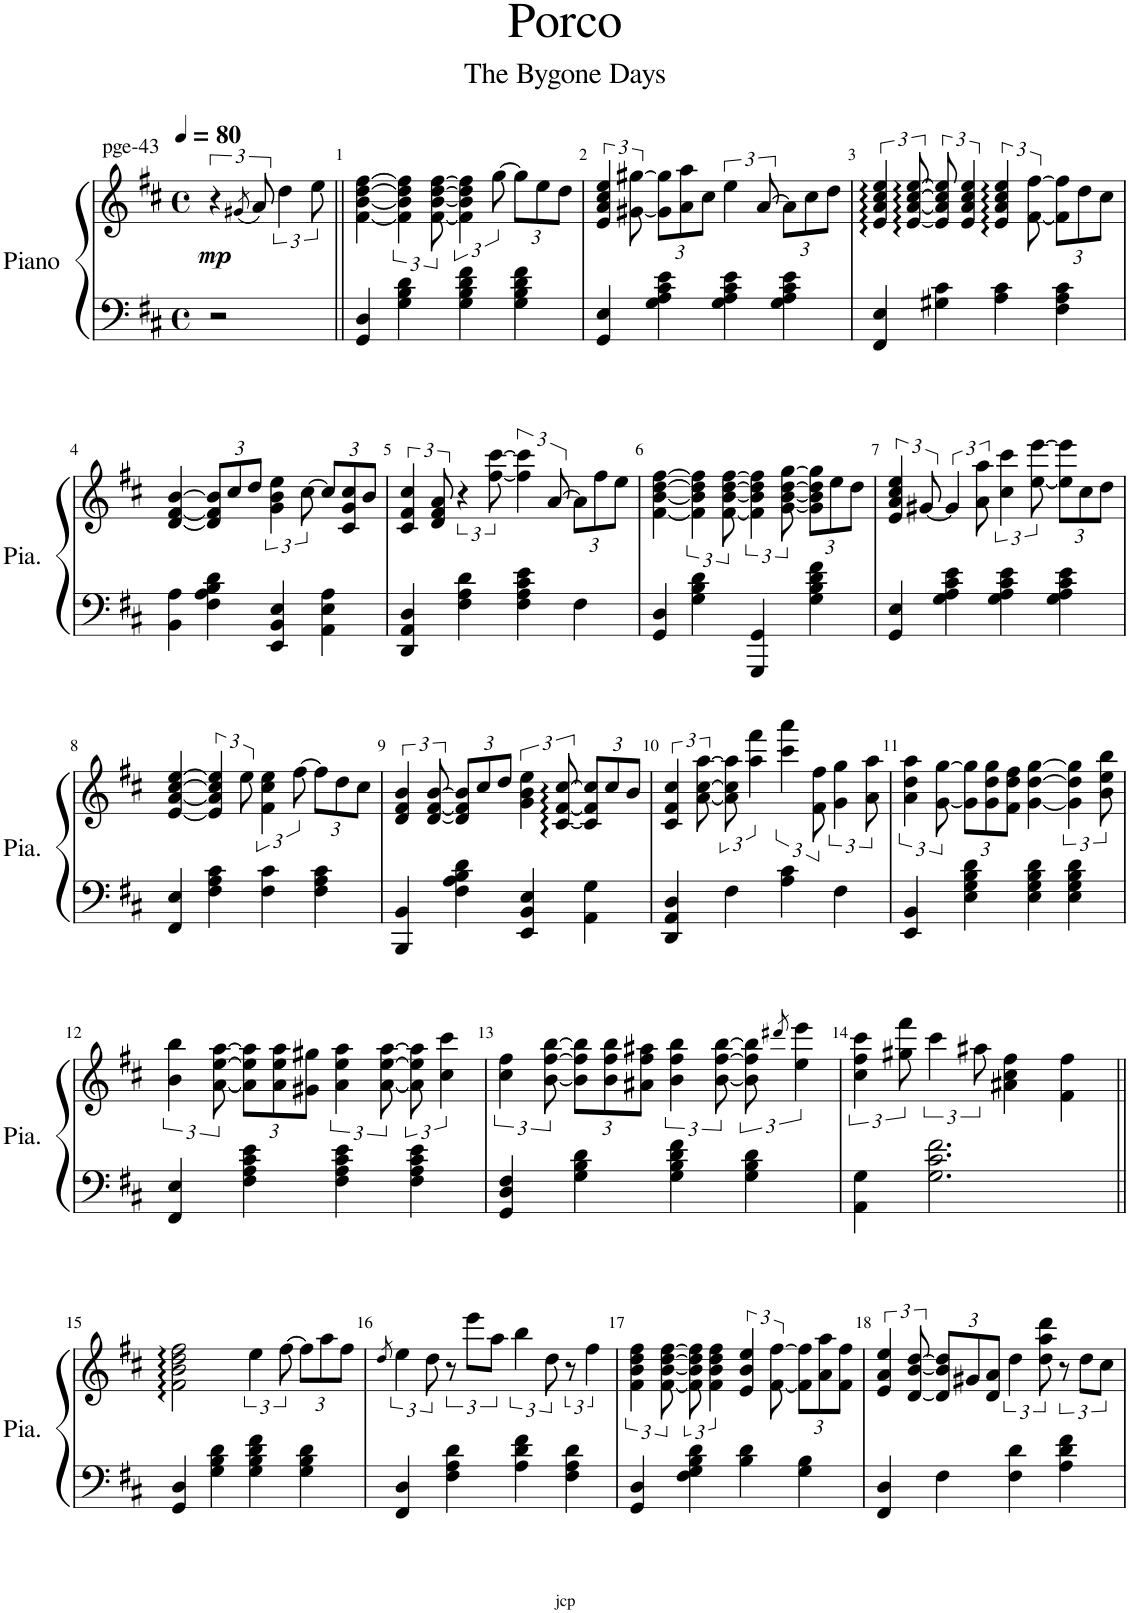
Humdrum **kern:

**kern	**kern	**dynam
*part1	*part1	*part1
*staff2	*staff1	*staff1/2
*I"Piano	*	*
*I'Pia.	*	*
*clefF4	*clefG2	*
*k[f#c#]	*k[f#c#]	*
*M4/4	*M4/4	*
*met(c)	*met(c)	*
*MM80	*MM80	*
=	=	=
!	!LO:TX:a:t=pge-43	!
!	!	!LO:DY:b
2r	6r	mp
.	(8qg#X/	.
.	12a/)	.
.	6dd\	.
.	12ee\	.
=1||	=1||	=1||
4GG/ 4D/	[4f#\ [4b\ [4dd\ [4ff#\	.
4G\ 4B\ 4d\	4f#\] 4b\] 4dd\] 4ff#\]	.
4G\ 4B\ 4d\ 4f#\	6f#\] 6b\] 6dd\] 6ff#\]	.
.	[12gg\	.
*	*Xbrackettup	*
4G\ 4B\ 4d\ 4f#\	12gg\L]	.
.	12ee\	.
.	12dd\J	.
=2	=2	=2
*	*brackettup	*
4GG/ 4E/	6e/ 6a/ 6cc#/ 6ee/	.
.	[12g#X\ [12gg#X\	.
*	*Xbrackettup	*
4G\ 4A\ 4c#\ 4e\	12g#\] 12gg#\]L	.
.	12a\ 12aa\	.
.	12cc#\J	.
*	*brackettup	*
4G\ 4A\ 4c#\ 4e\	6ee\	.
.	[12a/	.
*	*Xbrackettup	*
4G\ 4A\ 4c#\ 4e\	12a\L]	.
.	12cc#\	.
.	12dd\J	.
=3	=3	=3
*	*brackettup	*
4FF#/ 4E/	6e/ 6a/ 6cc#/ 6ee/	.
.	[12e/ [12a/ [12cc#/ [12ee/	.
4G#X\ 4c#\	12e/] 12a/] 12cc#/] 12ee/]	.
.	6e/ 6a/ 6cc#/ 6ee/	.
4A\ 4c#\	6e/ 6a/ 6cc#/ 6ee/	.
.	[12f#\ [12ff#\	.
*	*Xbrackettup	*
4F#\ 4A\ 4c#\	12f#\] 12ff#\]L	.
.	12dd\	.
.	12cc#\J	.
!!LO:LB:g=z
=4	=4	=4
4BB\ 4A\	[4d/ [4f#/ [4b/	.
4F#\ 4A\ 4B\ 4d\	12d/] 12f#/] 12b/]L	.
.	12cc#/	.
.	12dd/J	.
*	*brackettup	*
4EE/ 4BB/ 4E/	6g\ 6b\ 6ee\	.
.	[12cc#\	.
*	*Xbrackettup	*
4AA\ 4E\ 4A\	12cc#/L]	.
.	12c#/ 12g/ 12cc#/	.
.	12b/J	.
=5	=5	=5
*	*brackettup	*
4DD/ 4AA/ 4D/	6c#/ 6f#/ 6cc#/	.
.	12d/ 12f#/ 12a/	.
4F#\ 4A\ 4d\	6r	.
.	[4ff#\ [4ccc#\	.
4F#\ 4A\ 4c#\ 4e\	.	.
.	[12a/	.
4F#\	12a\L]	.
.	12ff#\	.
.	12ee\J	.
=6	=6	=6
4GG/ 4D/	[4f#\ [4b\ [4dd\ [4ff#\	.
4G\ 4B\ 4d\	4f#\] 4b\] 4dd\] 4ff#\]	.
4GGG/ 4GG/	6f#\] 6b\] 6dd\] 6ff#\]	.
.	[12g\ [12b\ [12dd\ [12gg\	.
*	*Xbrackettup	*
4G\ 4B\ 4d\ 4f#\	12g\] 12b\] 12dd\] 12gg\]L	.
.	12ee\	.
.	12dd\J	.
=7	=7	=7
4GG/ 4E/	6e/ 6a/ 6cc#/ 6ee/	.
.	[4g#X/	.
4G\ 4A\ 4c#\ 4e\	.	.
*	*brackettup	*
.	12a\ 12aa\	.
4G\ 4A\ 4c#\ 4e\	6cc#\ 6ccc#\	.
.	[12ee\ [12eee\	.
4G\ 4A\ 4c#\ 4e\	12ee\] 12eee\]L	.
.	12cc#\	.
.	12dd\J	.
!!LO:LB:g=z
=8	=8	=8
4FF#/ 4E/	[4e/ [4a/ [4cc#/ [4ee/	.
4F#\ 4A\ 4c#\	6e/] 6a/] 6cc#/] 6ee/]	.
.	12ee\	.
4F#\ 4c#\	6f#\ 6cc#\ 6ee\	.
.	[12ff#\	.
*	*Xbrackettup	*
4F#\ 4A\ 4c#\	12ff#\L]	.
.	12dd\	.
.	12cc#\J	.
=9	=9	=9
*	*brackettup	*
4BBB/ 4BB/	6d/ 6f#/ 6b/	.
.	[12d/ [12f#/ [12b/	.
*	*Xbrackettup	*
4F#\ 4A\ 4B\ 4d\	12d/] 12f#/] 12b/]L	.
.	12cc#/	.
.	12dd/J	.
*	*brackettup	*
4EE/ 4BB/ 4E/	6g\ 6b\ 6ee\	.
.	[12c#/ [12f#/ [12cc#/	.
*	*Xbrackettup	*
4AA\ 4G\	12c#/] 12f#/] 12cc#/]L	.
.	12cc#/	.
.	12b/J	.
=10	=10	=10
*	*brackettup	*
4DD/ 4AA/ 4D/	6c#/ 6f#/ 6cc#/	.
.	[12a\ [12cc#\ [12aa\	.
4F#\	12a\] 12cc#\] 12aa\]	.
.	6aa\ 6fff#\	.
4A\ 4c#\	6ccc#\ 6aaa\	.
.	12f#\ 12ff#\	.
4F#\	6g\ 6gg\	.
.	12a\ 12aa\	.
=11	=11	=11
4EE/ 4BB/	6a\ 6dd\ 6aa\	.
.	[12g\ [12gg\	.
*	*Xbrackettup	*
4E\ 4G\ 4B\ 4d\	12g\] 12gg\]L	.
.	12g\ 12dd\ 12gg\	.
.	12f#\ 12dd\ 12ff#\J	.
4E\ 4G\ 4B\ 4d\	[4g\ [4dd\ [4gg\	.
*	*brackettup	*
4E\ 4G\ 4B\ 4d\	6g\] 6dd\] 6gg\]	.
.	12b\ 12ee\ 12bb\	.
!!LO:LB:g=z
=12	=12	=12
4FF#/ 4E/	6b\ 6bb\	.
.	[12a\ [12ee\ [12aa\	.
*	*Xbrackettup	*
4F#\ 4A\ 4c#\ 4e\	12a\] 12ee\] 12aa\]L	.
.	12a\ 12ee\ 12aa\	.
.	12g#X\ 12gg#X\J	.
*	*brackettup	*
4F#\ 4A\ 4c#\ 4e\	6a\ 6ee\ 6aa\	.
.	[12a\ [12ee\ [12aa\	.
4F#\ 4A\ 4c#\ 4e\	12a\] 12ee\] 12aa\]	.
.	6cc#\ 6ccc#\	.
=13	=13	=13
4GG/ 4D/ 4F#/	6cc#\ 6ff#\	.
.	[12b\ [12ff#\ [12bb\	.
*	*Xbrackettup	*
4G\ 4B\ 4d\	12b\] 12ff#\] 12bb\]L	.
.	12b\ 12ff#\ 12bb\	.
.	12a#X\ 12ff#\ 12aa#X\J	.
*	*brackettup	*
4G\ 4B\ 4d\ 4f#\	6b\ 6ff#\ 6bb\	.
.	[12b\ [12ff#\ [12bb\	.
4G\ 4B\ 4d\	12b\] 12ff#\] 12bb\]	.
.	8qddd#X/	.
.	6ee\ 6eee\	.
=14	=14	=14
4AA\ 4G\	6cc#\ 6ff#\ 6ccc#\	.
.	12gg#X\ 12fff#\	.
2.G\ 2.c#\ 2.f#\	6ccc#\	.
.	12aa#X\	.
.	4a#X\ 4cc#\ 4ff#\	.
.	4f#\ 4ff#\	.
!!LO:LB:g=z
=15||	=15||	=15||
4GG/ 4D/	2f#\ 2b\ 2dd\ 2ff#\	.
4G\ 4B\ 4d\	.	.
4G\ 4B\ 4d\ 4f#\	6ee\	.
.	[12ff#\	.
*	*Xbrackettup	*
4G\ 4B\ 4d\	12ff#\L]	.
.	12aa\	.
.	12ff#\J	.
=16	=16	=16
.	8qdd/	.
*	*brackettup	*
4FF#/ 4D/	6ee\	.
.	12dd\	.
4F#\ 4A\ 4d\	12r	.
.	12eee\L	.
.	12aa\J	.
4A\ 4d\ 4f#\	6bb\	.
.	12dd\	.
4F#\ 4A\ 4d\	12r	.
.	6ff#\	.
=17	=17	=17
4GG/ 4D/	6f#\ 6b\ 6dd\ 6ff#\	.
.	[12f#\ [12b\ [12dd\ [12ff#\	.
4F#\ 4G\ 4B\ 4d\	12f#\] 12b\] 12dd\] 12ff#\]	.
.	6f#\ 6b\ 6dd\ 6ff#\	.
4B\ 4d\	6e/ 6b/ 6ee/	.
.	[12f#\ [12ff#\	.
*	*Xbrackettup	*
4G\ 4B\	12f#\] 12ff#\]L	.
.	12a\ 12aa\	.
.	12f#\ 12ff#\J	.
=18	=18	=18
*	*brackettup	*
4FF#/ 4D/	6e/ 6a/ 6ee/	.
.	[12d/ [12b/ [12dd/	.
*	*Xbrackettup	*
4F#\	12d/] 12b/] 12dd/]L	.
.	12g#X/	.
.	12d/ 12a/J	.
*	*brackettup	*
4F#\ 4d\	6dd\	.
.	12dd\ 12aa\ 12ddd\	.
4A\ 4d\ 4f#\	12r	.
.	12dd\L	.
.	12cc#\J	.
=	=	=
*-	*-	*-
